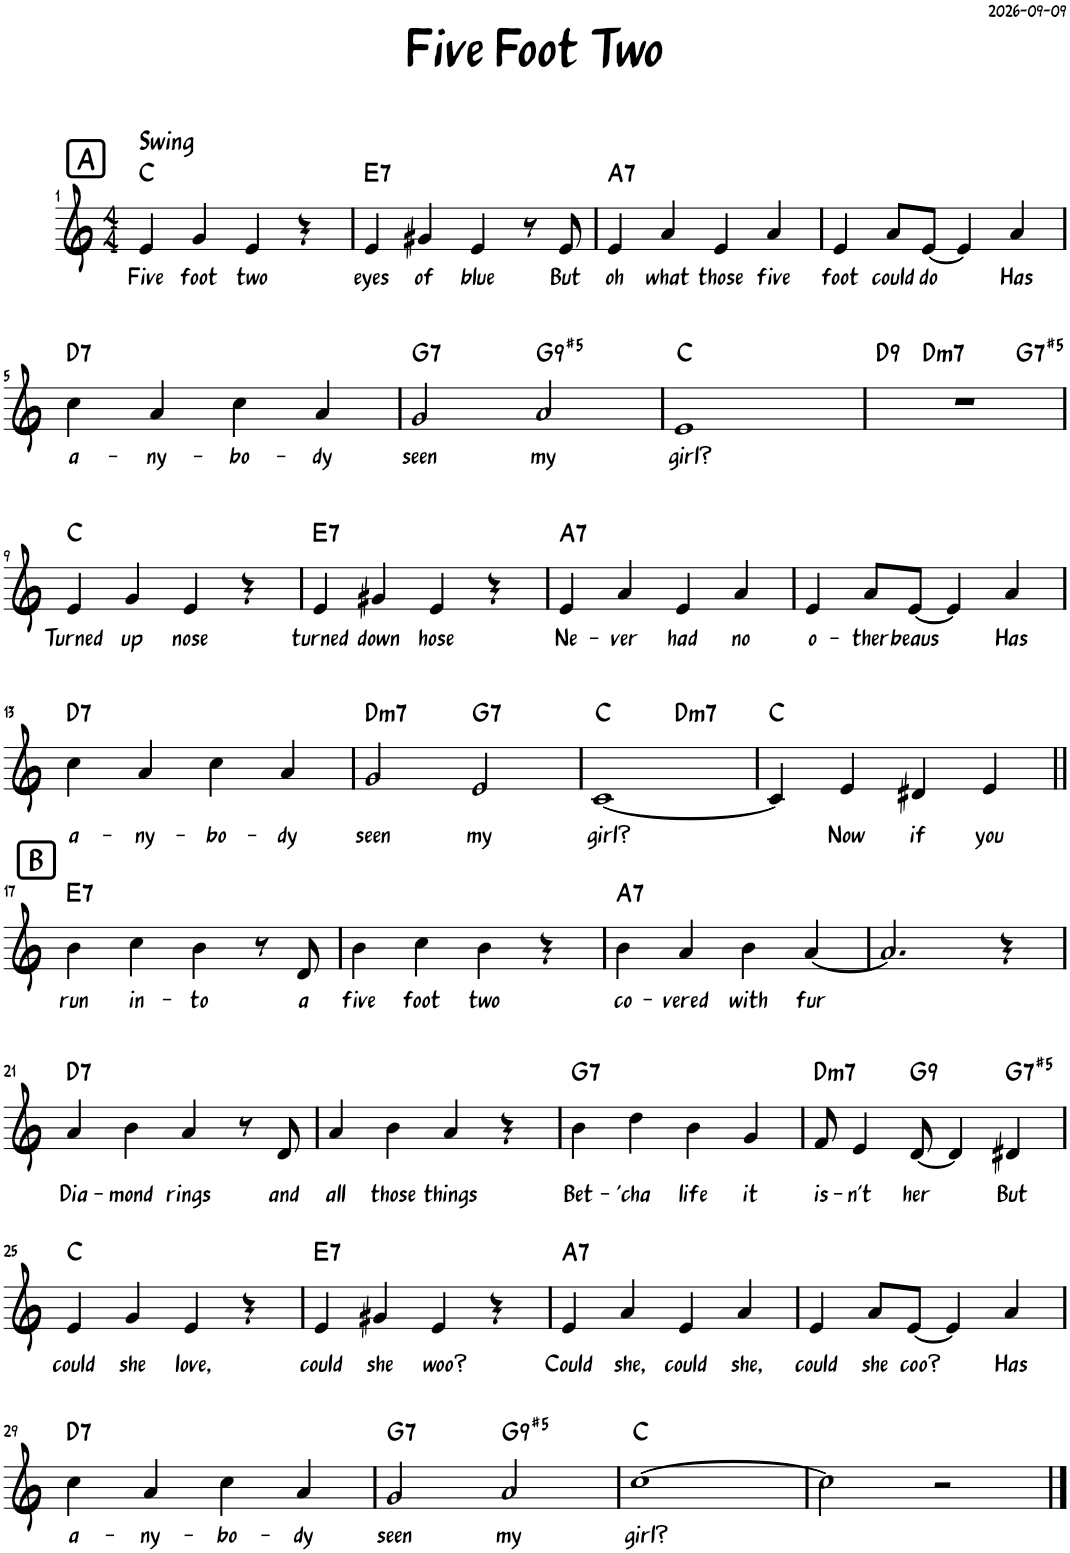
**kern	**text	**harte
*part1	*part1	*part1
*staff1	*staff1	*
*I"Piano	*	*
*I'Pno.	*	*
*clefG2	*	*
*k[]	*	*
*M4/4	*	*
!!LO:REH:place=s1:a:rj:fs=14:t=A
=1	=1	=1
!LO:TX:a:t=Swing	!	!
!	!LO:LY:b	!
4e/	Five	C:maj
!	!LO:LY:b	!
4g/	foot	.
!	!LO:LY:b	!
4e/	two	.
4r	.	.
=2	=2	=2
!	!LO:LY:b	!LO:H:kt=7
4e/	eyes	E:7
!	!LO:LY:b	!
4g#X/	of	.
!	!LO:LY:b	!
4e/	blue	.
8r	.	.
!	!LO:LY:b	!
8e/	But	.
=3	=3	=3
!	!LO:LY:b	!LO:H:kt=7
4e/	oh	A:7
!	!LO:LY:b	!
4a/	what	.
!	!LO:LY:b	!
4e/	those	.
!	!LO:LY:b	!
4a/	five	.
=4	=4	=4
!	!LO:LY:b	!
4e/	foot	.
!	!LO:LY:b	!
8a/L	could	.
!	!LO:LY:b	!
[8e/J	do	.
4e/]	.	.
!	!LO:LY:b	!
4a/	Has	.
!!LO:LB:g=z
=5	=5	=5
!	!LO:LY:b	!LO:H:kt=7
4cc\	a-	D:7
!	!LO:LY:b	!
4a/	-ny-	.
!	!LO:LY:b	!
4cc\	-bo-	.
!	!LO:LY:b	!
4a/	-dy	.
=6	=6	=6
!	!LO:LY:b	!LO:H:kt=7
2g/	seen	G:7
!	!LO:LY:b	!LO:H:kt=9
2a/	my	G:(3,#5,b7,9)
=7	=7	=7
!	!LO:LY:b	!
1e	girl?	C:maj
=8	=8	=8
!	!	!LO:H:kt=9
*^	*	*
*	*^	*	*
1r	4ryy	2.ryy	.	D:9
!	!	!	!	!LO:H:kt=m7
.	2.ryy	.	.	D:min7
!	!	!	!	!LO:H:kt=7
.	.	4ryy	.	G:(3,#5,b7)
!!LO:LB:g=z	!!	!!
=9	=9	=9	=9	=9
!	!	!	!LO:LY:b	!
*v	*v	*v	*	*
4e/	Turned	C:maj
!	!LO:LY:b	!
4g/	up	.
!	!LO:LY:b	!
4e/	nose	.
4r	.	.
=10	=10	=10
!	!LO:LY:b	!LO:H:kt=7
4e/	turned	E:7
!	!LO:LY:b	!
4g#X/	down	.
!	!LO:LY:b	!
4e/	hose	.
4r	.	.
=11	=11	=11
!	!LO:LY:b	!LO:H:kt=7
4e/	Ne-	A:7
!	!LO:LY:b	!
4a/	-ver	.
!	!LO:LY:b	!
4e/	had	.
!	!LO:LY:b	!
4a/	no	.
=12	=12	=12
!	!LO:LY:b	!
4e/	o-	.
!	!LO:LY:b	!
8a/L	-ther	.
!	!LO:LY:b	!
[8e/J	beaus	.
4e/]	.	.
!	!LO:LY:b	!
4a/	Has	.
!!LO:LB:g=z
=13	=13	=13
!	!LO:LY:b	!LO:H:kt=7
4cc\	a-	D:7
!	!LO:LY:b	!
4a/	-ny-	.
!	!LO:LY:b	!
4cc\	-bo-	.
!	!LO:LY:b	!
4a/	-dy	.
=14	=14	=14
!	!LO:LY:b	!LO:H:kt=m7
2g/	seen	D:min7
!	!LO:LY:b	!LO:H:kt=7
2e/	my	G:7
=15	=15	=15
!	!LO:LY:b	!
*^	*	*
[1c	2ryy	girl?	C:maj
!	!	!	!LO:H:kt=m7
.	2ryy	.	D:min7
*v	*v	*	*
=16	=16	=16
4c/]	.	C:maj
!	!LO:LY:b	!
4e/	Now	.
!	!LO:LY:b	!
4d#X/	if	.
!	!LO:LY:b	!
4e/	you	.
!!LO:LB:g=z
!!LO:REH:place=s1:a:rj:fs=14:t=B
=17||	=17||	=17||
!	!LO:LY:b	!LO:H:kt=7
4b\	run	E:7
!	!LO:LY:b	!
4cc\	in-	.
!	!LO:LY:b	!
4b\	-to	.
8r	.	.
!	!LO:LY:b	!
8d/	a	.
=18	=18	=18
!	!LO:LY:b	!
4b\	five	.
!	!LO:LY:b	!
4cc\	foot	.
!	!LO:LY:b	!
4b\	two	.
4r	.	.
=19	=19	=19
!	!LO:LY:b	!LO:H:kt=7
4b\	co-	A:7
!	!LO:LY:b	!
4a/	-vered	.
!	!LO:LY:b	!
4b\	with	.
!	!LO:LY:b	!
[4a/	fur	.
=20	=20	=20
2.a/]	.	.
4r	.	.
!!LO:LB:g=z
=21	=21	=21
!	!LO:LY:b	!LO:H:kt=7
4a/	Dia-	D:7
!	!LO:LY:b	!
4b\	-mond	.
!	!LO:LY:b	!
4a/	rings	.
8r	.	.
!	!LO:LY:b	!
8d/	and	.
=22	=22	=22
!	!LO:LY:b	!
4a/	all	.
!	!LO:LY:b	!
4b\	those	.
!	!LO:LY:b	!
4a/	things	.
4r	.	.
=23	=23	=23
!	!LO:LY:b	!LO:H:kt=7
4b\	Bet-	G:7
!	!LO:LY:b	!
4dd\	-'cha	.
!	!LO:LY:b	!
4b\	life	.
!	!LO:LY:b	!
4g/	it	.
=24	=24	=24
!	!LO:LY:b	!LO:H:kt=m7
8f/	is-	D:min7
!	!LO:LY:b	!
4e/	-n't	.
!	!LO:LY:b	!LO:H:kt=9
[8d/	her	G:9
4d/]	.	.
!	!LO:LY:b	!LO:H:kt=7
4d#X/	But	G:(3,#5,b7)
!!LO:LB:g=z
=25	=25	=25
!	!LO:LY:b	!
4e/	could	C:maj
!	!LO:LY:b	!
4g/	she	.
!	!LO:LY:b	!
4e/	love,	.
4r	.	.
=26	=26	=26
!	!LO:LY:b	!LO:H:kt=7
4e/	could	E:7
!	!LO:LY:b	!
4g#X/	she	.
!	!LO:LY:b	!
4e/	woo?	.
4r	.	.
=27	=27	=27
!	!LO:LY:b	!LO:H:kt=7
4e/	Could	A:7
!	!LO:LY:b	!
4a/	she,	.
!	!LO:LY:b	!
4e/	could	.
!	!LO:LY:b	!
4a/	she,	.
=28	=28	=28
!	!LO:LY:b	!
4e/	could	.
!	!LO:LY:b	!
8a/L	she	.
!	!LO:LY:b	!
[8e/J	coo?	.
4e/]	.	.
!	!LO:LY:b	!
4a/	Has	.
!!LO:LB:g=z
=29	=29	=29
!	!LO:LY:b	!LO:H:kt=7
4cc\	a-	D:7
!	!LO:LY:b	!
4a/	-ny-	.
!	!LO:LY:b	!
4cc\	-bo-	.
!	!LO:LY:b	!
4a/	-dy	.
=30	=30	=30
!	!LO:LY:b	!LO:H:kt=7
2g/	seen	G:7
!	!LO:LY:b	!LO:H:kt=9
2a/	my	G:(3,#5,b7,9)
=31	=31	=31
!	!LO:LY:b	!
[1cc	girl?	C:maj
=32	=32	=32
2cc\]	.	.
2r	.	.
==	==	==
*-	*-	*-
